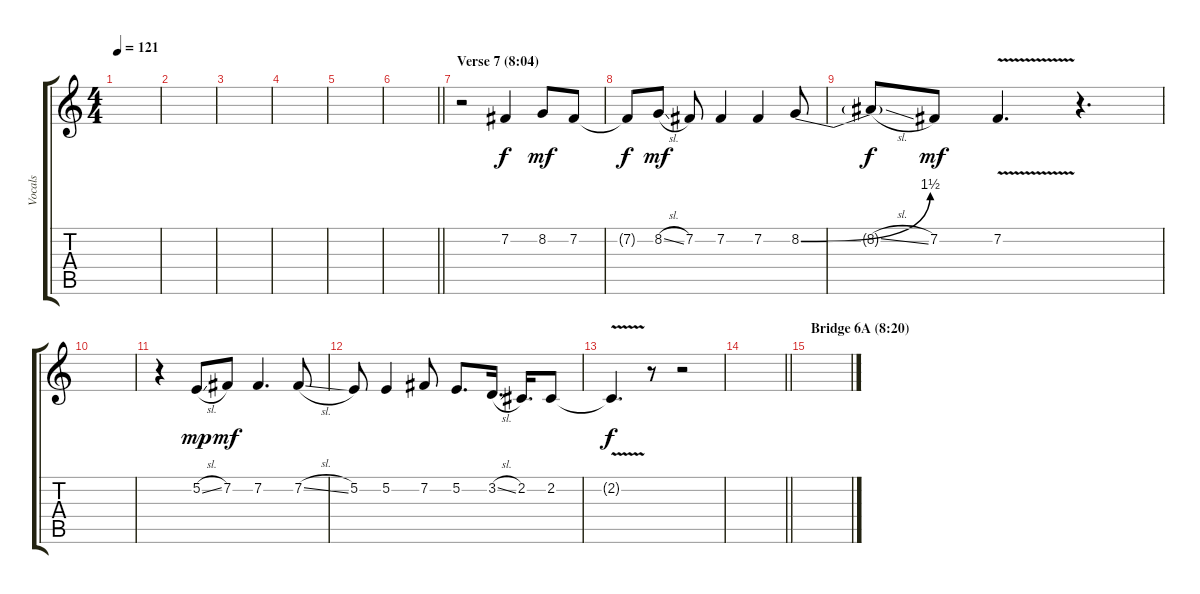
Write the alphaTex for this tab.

\track ("Vocals" "Vocals") {instrument lead6voice}
\staff {score tabs}
\tuning (E4 B3 G3 D3 A2 E2) {hide}
\ts (4 4)
\tempo 121
\clef g2
\ks c
|
|
|
|
|
\barLineRight lightlight
|
\section ("" "Verse 7 (8:04)")
r.2{volume 13} 7.2.4 8.2.8{dy mf} 7.2.8 |
7.2{t}.8{dy f} 8.2{sl}.8{dy mf} 7.2.8 7.2.4 7.2.4 8.2{be (bend 0 0 60 6)}.8 |
8.2{sl t}.8{dy f} 7.2.8{dy mf} 7.2{v}.4{d} r.4{d} |
|
r.4 5.2{sl}.8{dy mp} 7.2.8{dy mf} 7.2.4{d} 7.2{sl}.8 |
5.2.8 5.2.4 7.2.8 5.2.8{d} 3.2{sl}.16{d} 2.2.16{d} 2.2.8 |
2.2{v t}.4{d dy f} r.8 r.2 |
\barLineRight lightlight
|
\section ("" "Bridge 6A (8:20)")
